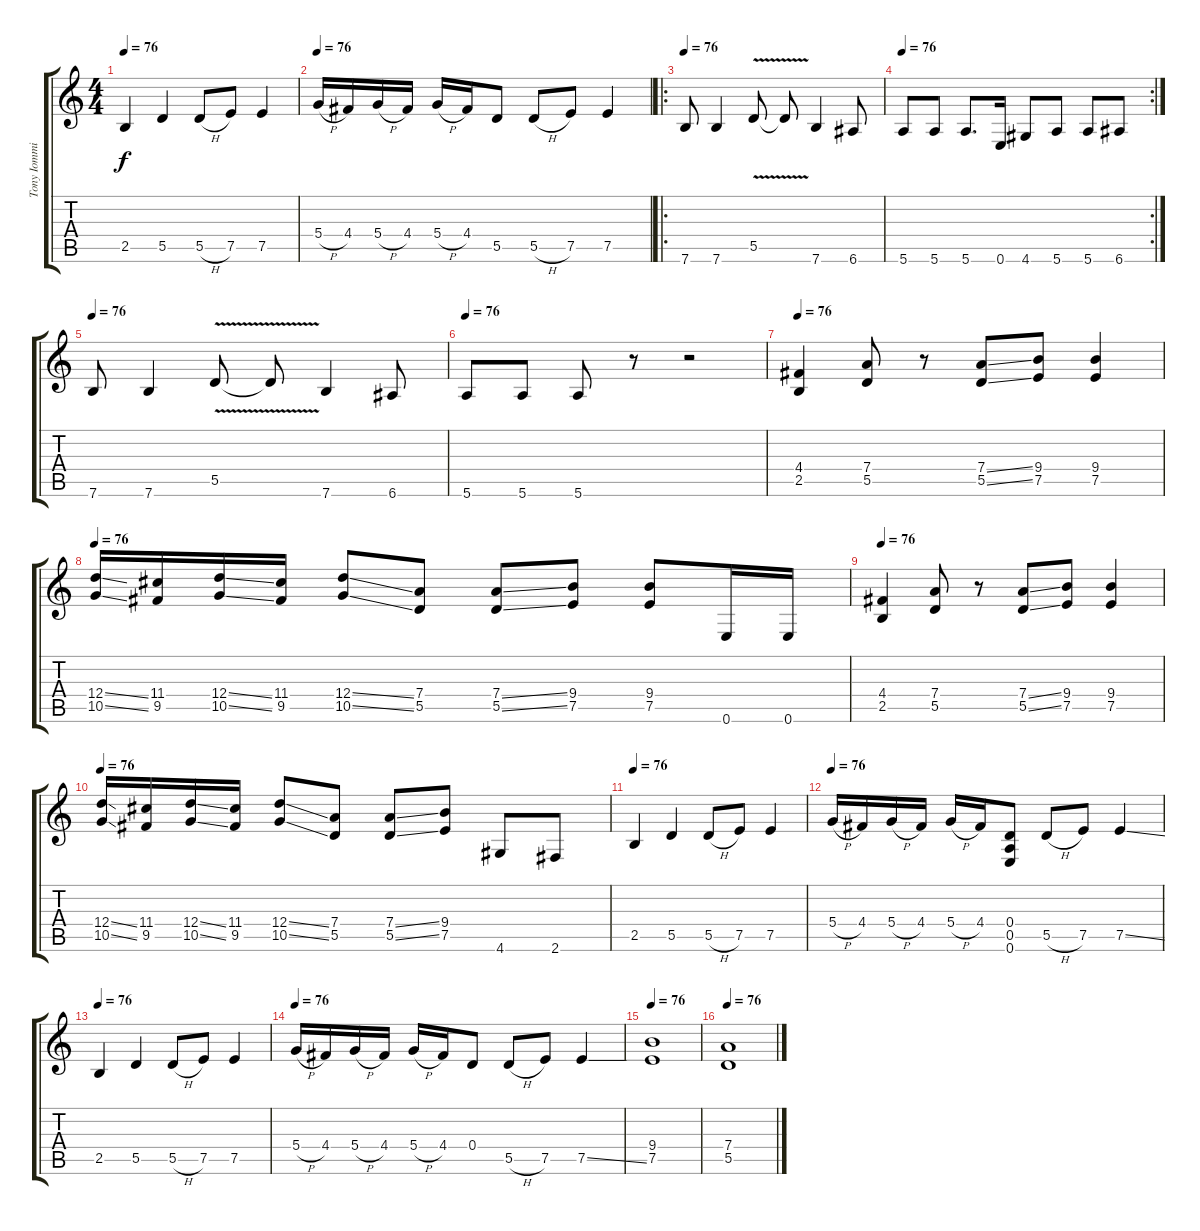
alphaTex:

\track ("Tony Iommi" "Tony Iommi") {instrument distortionguitar}
\staff {score tabs}
\tuning (E4 B3 G3 D3 A2 E2) {hide}
\ts (4 4)
\tempo 76
\clef g2
\ks c
2.5.4{dy f} 5.5.4 5.5{h}.8 7.5.8 7.5.4 |
\tempo 76
5.4{h}.16 4.4.16 5.4{h}.16 4.4.16 5.4{h}.16 4.4.16 5.5.8 5.5{h}.8 7.5.8 7.5.4 |
\ro
\tempo 76
7.6.8 7.6.4 5.5{v}.8 5.5{t}.8 7.6.4 6.6.8 |
\rc 2
\tempo 76
5.6.8 5.6.8 5.6.8{d} 0.6.16 4.6.8 5.6.8 5.6.8 6.6.8 |
\tempo 76
7.6.8 7.6.4 5.5{v}.8 5.5{t}.8 7.6.4 6.6.8 |
\tempo 76
5.6.8 5.6.8 5.6.8 r.8 r.2 |
\tempo 76
(4.4 2.5).4 (7.4 5.5).8 r.8 (7.4{ss} 5.5{ss}).8 (9.4 7.5).8 (9.4 7.5).4 |
\tempo 76
(12.4{ss} 10.5{ss}).16 (11.4 9.5).16 (12.4{ss} 10.5{ss}).16 (11.4 9.5).16 (12.4{ss} 10.5{ss}).8 (7.4 5.5).8 (7.4{ss} 5.5{ss}).8 (9.4 7.5).8 (9.4 7.5).8 0.6.16 0.6.16 |
\tempo 76
(4.4 2.5).4 (7.4 5.5).8 r.8 (7.4{ss} 5.5{ss}).8 (9.4 7.5).8 (9.4 7.5).4 |
\tempo 76
(12.4{ss} 10.5{ss}).16 (11.4 9.5).16 (12.4{ss} 10.5{ss}).16 (11.4 9.5).16 (12.4{ss} 10.5{ss}).8 (7.4 5.5).8 (7.4{ss} 5.5{ss}).8 (9.4 7.5).8 4.6.8 2.6.8 |
\tempo 76
2.5.4 5.5.4 5.5{h}.8 7.5.8 7.5.4 |
\tempo 76
5.4{h}.16 4.4.16 5.4{h}.16 4.4.16 5.4{h}.16 4.4.16 (0.4 0.5 0.6).8 5.5{h}.8 7.5.8 7.5{ss}.4 |
\tempo 76
2.5.4 5.5.4 5.5{h}.8 7.5.8 7.5.4 |
\tempo 76
5.4{h}.16 4.4.16 5.4{h}.16 4.4.16 5.4{h}.16 4.4.16 0.4.8 5.5{h}.8 7.5.8 7.5{ss}.4 |
\tempo 76
(9.4 7.5).1 |
\tempo 76
(7.4 5.5).1
